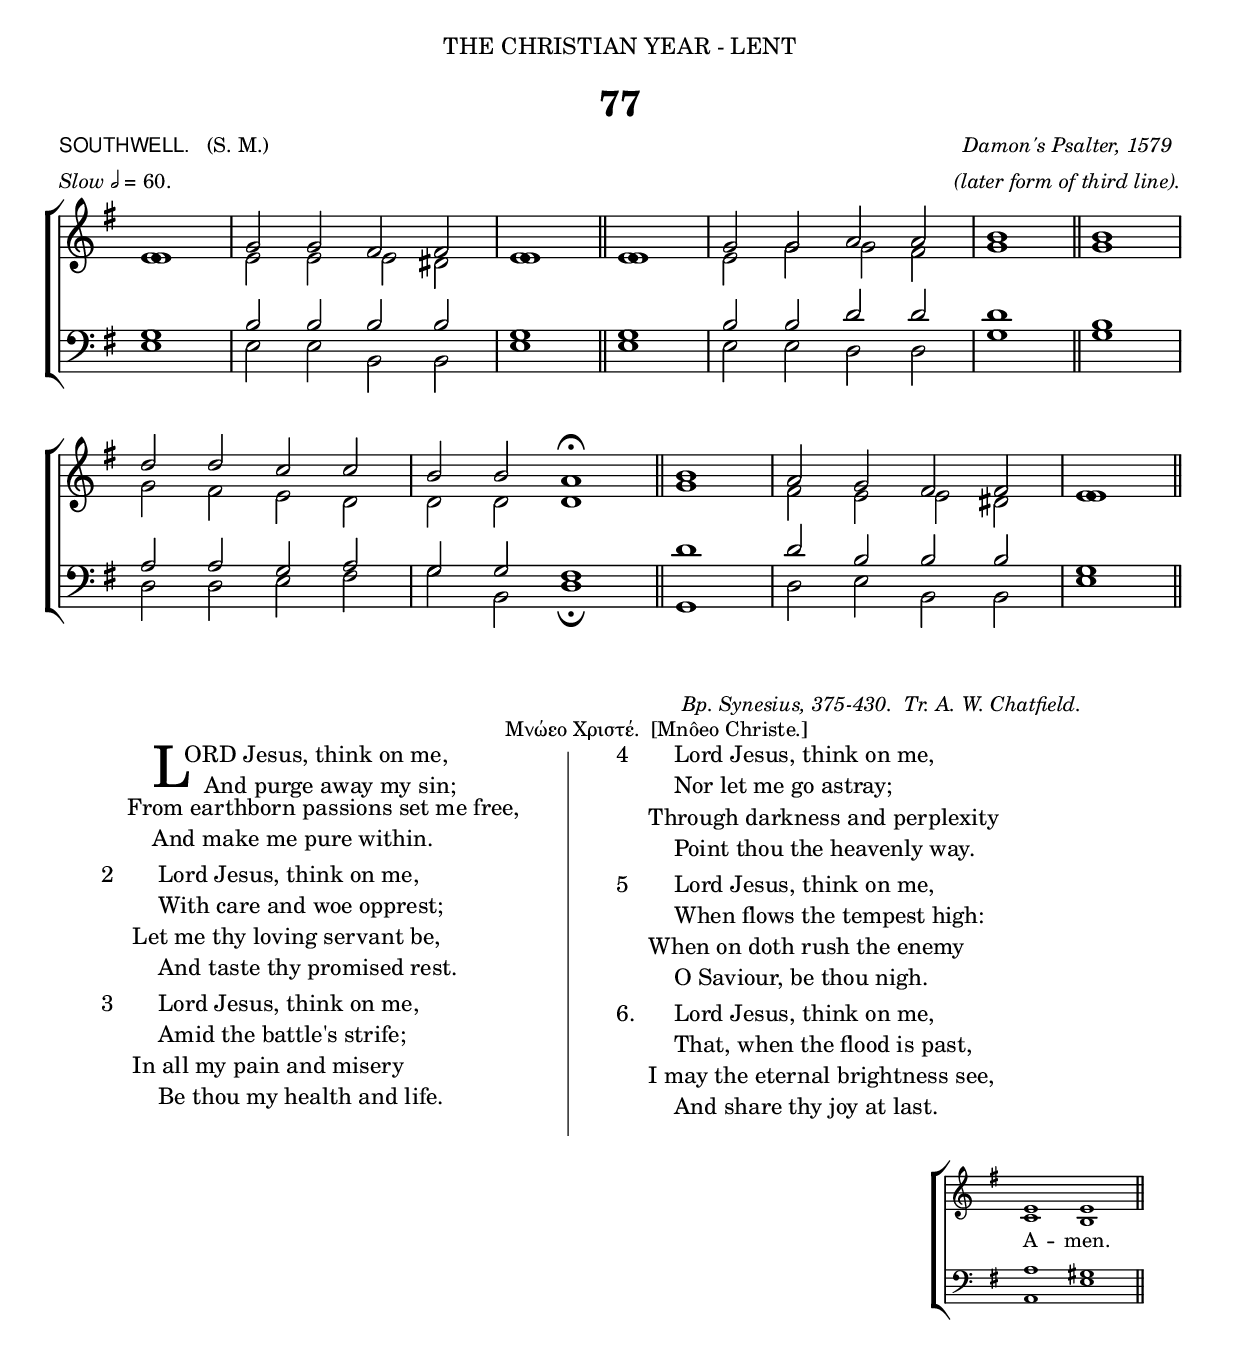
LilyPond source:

%%% 141png
%%% Hymn 77 Southwell Lord Jesus, think on me.
%%% Version 1

\version "2.10"

\header {
  dedication = \markup { \center-align { "THE CHRISTIAN YEAR - LENT"
		\hspace #0.1 }}	
  title = "77"
  meter = \markup { \small {\column {  \line { \sans {"SOUTHWELL."} \hspace #1 \roman {"(S. M.)"}}
                                       \line { \italic {Slow} \fontsize #-5 \general-align #Y #DOWN \note #"2" #1 = 60.}
                                  }
                  }}
 
  arranger =  \markup { \small {\center-align {
		            \line{ \italic "Damon's Psalter, 1579" }
			    \line { \italic "(later form of third line)."  }
  		} } }
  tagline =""
}

%%%%%%%%%%%%%%%%%%%%%%%%%%%%%%% Macros

%%% macro to specify a partial measure in the middle of a piece.
%%% Manual does not recommend using \partial in the middle of a piece.
%%% In this case, the macro specifies that 2 1/2 notes in a 4/2 measure have past,
%%% hence we are halfway through the measure
halfmeasure =  \set Score.measurePosition = #(ly:make-moment 2 2)

%%% merge. Macro to pull note slightly leftwards.  Used to produce those partially merged wholenotes 

merge = \once \override NoteColumn #'force-hshift = #-0.01

%%%%%%%%%%%%%%%%%%%%%%%%%%%%%%% End of Macro Definitions


%%% SATB Voices

global = {
  \time 4/2
  \key e \minor
  \set Staff.midiInstrument = "church organ"
}

soprano = \relative c' { 
  \partial 1 e1 | g2 g fis fis | e1 \bar "||" e1 | g2 g a a | b1 \bar "||"  b1 | \break
  d2 d c c | b b a1 ^\fermata \bar "||" \halfmeasure b1 | a2 g fis fis | e1 \bar "||"
}

alto = \relative c' { 
  \merge e1 | e2 e e dis | \merge e1 \bar "||" \merge e1 | e2 g g fis | g1 \bar "||" g1 | 
  g2 fis e d | d d d1 \bar "||" g1 | fis2 e e dis | \merge e1 \bar "||" 
}

tenor = \relative c { \clef bass
  g'1 | b2 b b b | g1 \bar "||" g1 | b2 b d d | d1 \bar "||" b1 |
  a2 a g a | g g fis1 \bar "||" d'1 | d2 b b b | g1 \bar "||" 
}

bass = \relative c { \clef bass
  e1 | e2 e b b | e1 \bar "||" e1 | e2 e d d | g1 \bar "||" g1 |
  d2 d e fis | g b, d1 _\fermata \bar "||" g,1 | d'2 e b b | e1 \bar "||" 
}

#(ly:set-option 'point-and-click #f)

\paper {
  #(set-paper-size "a4")
%  annotate-spacing = ##t
  print-page-number = ##f
  ragged-last-bottom = ##t
  ragged-bottom = ##t
}


\book {

%%% Score block	
	
\score{
\new ChoirStaff	
<<
	\context Staff = upper << 
	\context Voice = sopranos { \voiceOne \global \soprano }
	\context Voice = altos    { \voiceTwo \global \alto }
	                      >>
	\context Staff = lower <<
	\context Voice = tenors { \voiceOne \global \tenor }
	\context Voice = basses { \voiceTwo \global \bass }
			        >>
>>
\layout {
		indent=0
		\context { \Score \remove "Bar_number_engraver" }
		\context { \Staff \remove "Time_signature_engraver" }
		\context { \Score \remove "Mark_engraver"  }
                \context { \Staff \consists "Mark_engraver"  }
	} %%% close layout

%%% Hymn Midi	

\midi { \context { \Score tempoWholesPerMinute = #(ly:make-moment 60 2)}} 

} %%% Score bracket

%%% Lyrics titles

\markup { \small {  \hspace #60 \italic {"Bp. Synesius, 375-430.  Tr. A. W. Chatfield."} } }  

\markup { \small {\hspace #43 "Μνώεο Χριστέ.  [Mnôeo Christe.]"} }

%%% Lyrics, in 2 columns with separator line, 3 verses per column

\markup { \hspace #4   %%add space as necc. to center the entire block of lyrics
          \column { %%% super column comprising 3 columns and separator line
	    \line { %% a master line of 3 columns, two for lyrics and one column of a separator line
		\column { %% column 1
	                 \column { %%verse 1 is a column of 2 lines  
	                  \line { \hspace #5.0 \column { \lower #2.4 \fontsize #8 "L" }   %%Drop Cap goes here
				  \hspace #-1.2    %% adjust this if other letters are too far from Drop Cap
				  \column  { \raise #0.0 "ORD Jesus, think on me,"
			                               "   And purge away my sin;" } }  
	                  \line {  \hspace #2.5  %%adjust hspace until this line left edge is flush with Drop Cap
				   \lower  #1.56  %%adjust this until the line spacing looks right
				   \column {   
"From earthborn passions set me free,"
"    And make me pure within."
			  		}}
			       
			           } %%% finish verse 1
		        \hspace #1 
           		\line { "2  "
			   \column {	     
"    Lord Jesus, think on me,"
"    With care and woe opprest;"
"Let me thy loving servant be,"
"    And taste thy promised rest."
			}}
			\hspace #1 
           		\line { "3  "
			   \column {	     
"    Lord Jesus, think on me,"
"    Amid the battle's strife;"
"In all my pain and misery"
"    Be thou my health and life."
			}}
		}  %% finish Page column 1
		
	\hspace #4 %%adds horizontal space columns 1 and 2   
			   
	\column { \filled-box #'(0.0 . 0.1) #'( -36 . 1) #0 }   %%% Column 2. This is the line dviding the columns 1 and 3. 
			   	   
	\hspace #4 %%adds horizontal space between columns 2 and 3	
	
	\column { %%start page column 3		
 
           		\line { "4  "
			  \column {	     
"    Lord Jesus, think on me,"
"    Nor let me go astray;"
"Through darkness and perplexity"
"    Point thou the heavenly way."
			}}
		        \hspace #1 
           		\line {"5  "
			  \column {	     
"    Lord Jesus, think on me,"
"    When flows the tempest high:"
"When on doth rush the enemy"
"    O Saviour, be thou nigh."
			}}
			\hspace #1 
           		\line {"6. "
			  \column {	     
"    Lord Jesus, think on me,"
"    That, when the flood is past,"
"I may the eternal brightness see,"
"    And share thy joy at last."
			}}
	    } %%% end column 3
     } %%% end master-line
   } %%% super column bracket
} %%% lyrics markup bracket

%%% Amen score block
\score{
  \new ChoirStaff
   <<
        \context Staff = upper \with { fontSize = #-3  \override StaffSymbol #'staff-space = #(magstep -2) }  
	                      << 
	\context Voice = "sopranos" { \relative c' { \clef treble \global \voiceOne e1 e1  \bar "||" }}
	\context Voice = "altos"    { \relative c' { \clef treble \global \voiceTwo c1 b1 \bar "||" }}
	                      >>
			  
	\context Lyrics \lyricsto "altos" {\override LyricText #'font-size = #-1  A -- men. }
	
	\context Staff = lower \with { fontSize = #-3  \override StaffSymbol #'staff-space = #(magstep -2) }  
	                       << 
	\context Voice = "tenors" { \relative c { \clef bass \global \voiceThree a'1 gis1 \bar "||" }}
	\context Voice = "basses" { \relative c { \clef bass \global \voiceFour  a1 e'1 \bar "||" }}
			        >> 
  >>			      
\header { breakbefore = ##f piece = " " opus = " " }

\layout { 
	\context { \Score timing = ##f }
	ragged-right = ##t
	indent = 15\cm
	\context { \Staff \remove Time_signature_engraver }

       } %%% close layout

%%% Amen Midi
\midi { \context { \Score tempoWholesPerMinute = #(ly:make-moment 60 2) }} 

}


} %%% book bracket